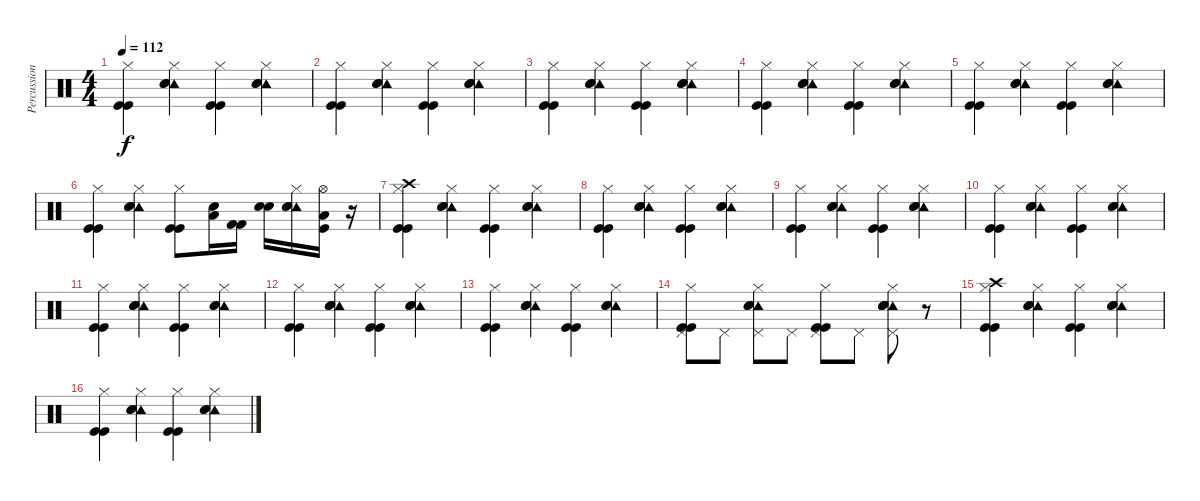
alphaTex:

\track ("Percussion" "Percussion") {instrument percussion}
\staff {score}
\articulation defaults
\ts (4 4)
\tempo 112
\clef neutral
\ks c
("Hi-Hat (closed)" "Kick (hit)" "Kick (hit)").4{dy f} ("Tambourine (hit)" "Hi-Hat (closed)" "Electric Snare (hit)" "Electric Snare (hit)").4 ("Hi-Hat (closed)" "Kick (hit)" "Kick (hit)").4 ("Tambourine (hit)" "Hi-Hat (closed)" "Electric Snare (hit)" "Electric Snare (hit)").4 |
("Hi-Hat (closed)" "Kick (hit)" "Kick (hit)").4 ("Tambourine (hit)" "Hi-Hat (closed)" "Electric Snare (hit)" "Electric Snare (hit)").4 ("Hi-Hat (closed)" "Kick (hit)" "Kick (hit)").4 ("Tambourine (hit)" "Hi-Hat (closed)" "Electric Snare (hit)" "Electric Snare (hit)").4 |
("Hi-Hat (closed)" "Kick (hit)" "Kick (hit)").4 ("Tambourine (hit)" "Hi-Hat (closed)" "Electric Snare (hit)" "Electric Snare (hit)").4 ("Hi-Hat (closed)" "Kick (hit)" "Kick (hit)").4 ("Tambourine (hit)" "Hi-Hat (closed)" "Electric Snare (hit)" "Electric Snare (hit)").4 |
("Hi-Hat (closed)" "Kick (hit)" "Kick (hit)").4 ("Tambourine (hit)" "Hi-Hat (closed)" "Electric Snare (hit)" "Electric Snare (hit)").4 ("Hi-Hat (closed)" "Kick (hit)" "Kick (hit)").4 ("Tambourine (hit)" "Hi-Hat (closed)" "Electric Snare (hit)" "Electric Snare (hit)").4 |
("Hi-Hat (closed)" "Kick (hit)" "Kick (hit)").4 ("Tambourine (hit)" "Hi-Hat (closed)" "Electric Snare (hit)" "Electric Snare (hit)").4 ("Hi-Hat (closed)" "Kick (hit)" "Kick (hit)").4 ("Tambourine (hit)" "Hi-Hat (closed)" "Electric Snare (hit)" "Electric Snare (hit)").4 |
("Hi-Hat (closed)" "Kick (hit)" "Kick (hit)").4 ("Tambourine (hit)" "Hi-Hat (closed)" "Electric Snare (hit)" "Electric Snare (hit)").4 ("Hi-Hat (closed)" "Kick (hit)" "Kick (hit)").8 ("Low Tom (hit)" "Electric Snare (hit)").16 ("Kick (hit) 2" "Kick (hit) 2").16 ("Electric Snare (hit)" "Electric Snare (hit)").16 ("Tambourine (hit)" "Hi-Hat (closed)" "Electric Snare (hit)" "Electric Snare (hit)").16 ("Hi-Hat (open)" "Low Tom (hit)" "Kick (hit)").16 r.16 |
("Crash high (hit)" "Hi-Hat (closed)" "Kick (hit)" "Kick (hit)").4 ("Tambourine (hit)" "Hi-Hat (closed)" "Electric Snare (hit)" "Electric Snare (hit)").4 ("Hi-Hat (closed)" "Kick (hit)" "Kick (hit)").4 ("Tambourine (hit)" "Hi-Hat (closed)" "Electric Snare (hit)" "Electric Snare (hit)").4 |
("Hi-Hat (closed)" "Kick (hit)" "Kick (hit)").4 ("Tambourine (hit)" "Hi-Hat (closed)" "Electric Snare (hit)" "Electric Snare (hit)").4 ("Hi-Hat (closed)" "Kick (hit)" "Kick (hit)").4 ("Tambourine (hit)" "Hi-Hat (closed)" "Electric Snare (hit)" "Electric Snare (hit)").4 |
("Hi-Hat (closed)" "Kick (hit)" "Kick (hit)").4 ("Tambourine (hit)" "Hi-Hat (closed)" "Electric Snare (hit)" "Electric Snare (hit)").4 ("Hi-Hat (closed)" "Kick (hit)" "Kick (hit)").4 ("Tambourine (hit)" "Hi-Hat (closed)" "Electric Snare (hit)" "Electric Snare (hit)").4 |
("Hi-Hat (closed)" "Kick (hit)" "Kick (hit)").4 ("Tambourine (hit)" "Hi-Hat (closed)" "Electric Snare (hit)" "Electric Snare (hit)").4 ("Hi-Hat (closed)" "Kick (hit)" "Kick (hit)").4 ("Tambourine (hit)" "Hi-Hat (closed)" "Electric Snare (hit)" "Electric Snare (hit)").4 |
("Hi-Hat (closed)" "Kick (hit)" "Kick (hit)").4 ("Tambourine (hit)" "Hi-Hat (closed)" "Electric Snare (hit)" "Electric Snare (hit)").4 ("Hi-Hat (closed)" "Kick (hit)" "Kick (hit)").4 ("Tambourine (hit)" "Hi-Hat (closed)" "Electric Snare (hit)" "Electric Snare (hit)").4 |
("Hi-Hat (closed)" "Kick (hit)" "Kick (hit)").4 ("Tambourine (hit)" "Hi-Hat (closed)" "Electric Snare (hit)" "Electric Snare (hit)").4 ("Hi-Hat (closed)" "Kick (hit)" "Kick (hit)").4 ("Tambourine (hit)" "Hi-Hat (closed)" "Electric Snare (hit)" "Electric Snare (hit)").4 |
("Hi-Hat (closed)" "Kick (hit)" "Kick (hit)").4 ("Tambourine (hit)" "Hi-Hat (closed)" "Electric Snare (hit)" "Electric Snare (hit)").4 ("Hi-Hat (closed)" "Kick (hit)" "Kick (hit)").4 ("Tambourine (hit)" "Hi-Hat (closed)" "Electric Snare (hit)" "Electric Snare (hit)").4 |
("Pedal Hi-Hat (hit)" "Hi-Hat (closed)" "Kick (hit)" "Kick (hit)").8 "Pedal Hi-Hat (hit)".8 ("Tambourine (hit)" "Hi-Hat (closed)" "Electric Snare (hit)" "Pedal Hi-Hat (hit)" "Electric Snare (hit)").8 "Pedal Hi-Hat (hit)".8 ("Pedal Hi-Hat (hit)" "Hi-Hat (closed)" "Kick (hit)" "Kick (hit)").8 "Pedal Hi-Hat (hit)".8 ("Tambourine (hit)" "Hi-Hat (closed)" "Electric Snare (hit)" "Pedal Hi-Hat (hit)" "Electric Snare (hit)" "Snare (hit) 2").8 r.8 |
("Crash high (hit)" "Hi-Hat (closed)" "Kick (hit)" "Kick (hit)").4 ("Tambourine (hit)" "Hi-Hat (closed)" "Electric Snare (hit)" "Electric Snare (hit)").4 ("Hi-Hat (closed)" "Kick (hit)" "Kick (hit)").4 ("Tambourine (hit)" "Hi-Hat (closed)" "Electric Snare (hit)" "Electric Snare (hit)").4 |
("Hi-Hat (closed)" "Kick (hit)" "Kick (hit)").4 ("Tambourine (hit)" "Hi-Hat (closed)" "Electric Snare (hit)" "Electric Snare (hit)").4 ("Hi-Hat (closed)" "Kick (hit)" "Kick (hit)").4 ("Tambourine (hit)" "Hi-Hat (closed)" "Electric Snare (hit)" "Electric Snare (hit)").4
